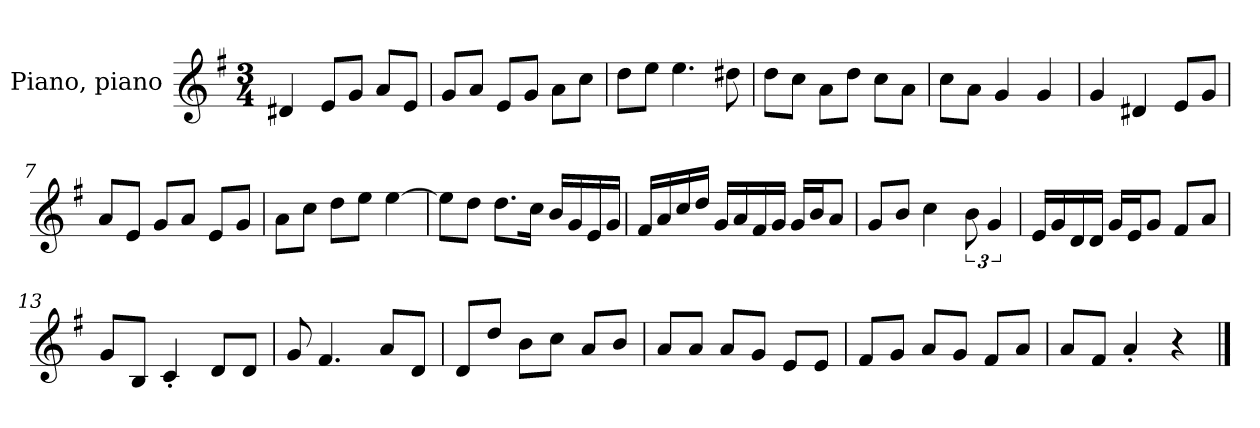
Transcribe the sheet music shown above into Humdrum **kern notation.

**kern
*part1
*staff1
*I"Piano, piano
*clefG2
*k[f#]
*M3/4
*MM73
=1
4d#X/
8e/L
8g/J
8a/L
8e/J
=2
8g/L
8a/J
8e/L
8g/J
8a\L
8cc\J
=3
8dd\L
8ee\J
4.ee\
8dd#X\
=4
8dd\L
8cc\J
8a\L
8dd\J
8cc\L
8a\J
=5
8cc\L
8a\J
4g/
4g/
=6
4g/
4d#X/
8e/L
8g/J
=7
8a/L
8e/J
8g/L
8a/J
8e/L
8g/J
!!LO:LB:g=z
=8
8a\L
8cc\J
8dd\L
8ee\J
[4ee\
=9
8ee\L]
8dd\J
8.dd\L
16cc\Jk
16b/LL
16g/
16e/
16g/JJ
=10
16f#/LL
16a/
16cc/
16dd/JJ
16g/LL
16a/
16f#/
16g/JJ
16g/LL
16b/J
8a/J
=11
8g/L
8b/J
4cc\
12b\
6g/
=12
16e/LL
16g/
16d/
16d/JJ
16g/LL
16e/J
8g/J
8f#/L
8a/J
=13
8g/L
8B/J
4c'/
8d/L
8d/J
!!LO:LB:g=z
=14
8g/
4.f#/
8a/L
8d/J
=15
8d/L
8dd/J
8b\L
8cc\J
8a/L
8b/J
=16
8a/L
8a/J
8a/L
8g/J
8e/L
8e/J
=17
8f#/L
8g/J
8a/L
8g/J
8f#/L
8a/J
=18
8a/L
8f#/J
4a'/
4r
==
*-
